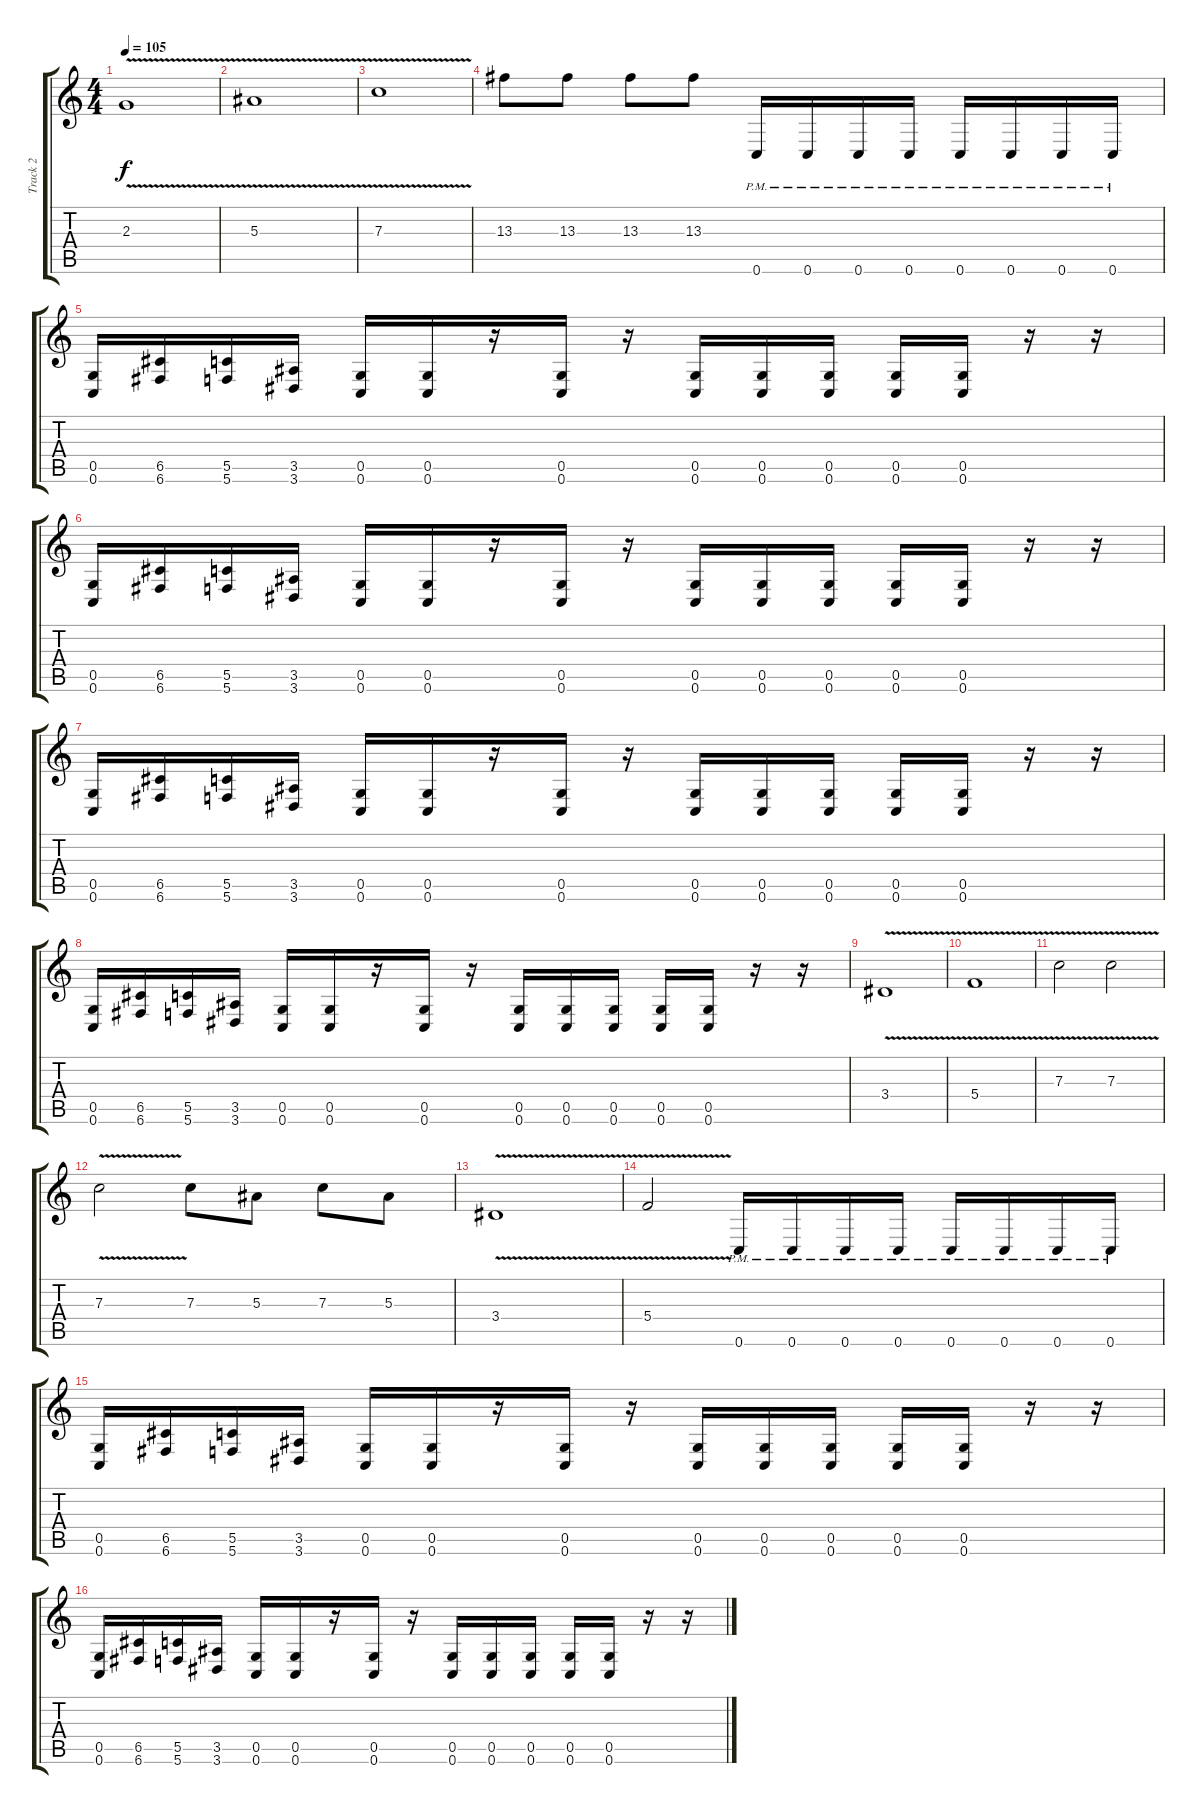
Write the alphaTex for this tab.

\track ("Track 2" "Track 2") {instrument distortionguitar}
\staff {score tabs}
\tuning (D4 A3 F3 C3 G2 C2) {hide}
\ts (4 4)
\tempo 105
\clef g2
\ks c
2.3{v}.1{dy f} |
5.3{v}.1 |
7.3{v}.1 |
13.3.8 13.3.8 13.3.8 13.3.8 0.6{pm}.16 0.6{pm}.16 0.6{pm}.16 0.6{pm}.16 0.6{pm}.16 0.6{pm}.16 0.6{pm}.16 0.6{pm}.16 |
(0.5 0.6).16 (6.5 6.6).16 (5.5 5.6).16 (3.5 3.6).16 (0.5 0.6).16 (0.5 0.6).16 r.16 (0.5 0.6).16 r.16 (0.5 0.6).16 (0.5 0.6).16 (0.5 0.6).16 (0.5 0.6).16 (0.5 0.6).16 r.16 r.16 |
(0.5 0.6).16 (6.5 6.6).16 (5.5 5.6).16 (3.5 3.6).16 (0.5 0.6).16 (0.5 0.6).16 r.16 (0.5 0.6).16 r.16 (0.5 0.6).16 (0.5 0.6).16 (0.5 0.6).16 (0.5 0.6).16 (0.5 0.6).16 r.16 r.16 |
(0.5 0.6).16 (6.5 6.6).16 (5.5 5.6).16 (3.5 3.6).16 (0.5 0.6).16 (0.5 0.6).16 r.16 (0.5 0.6).16 r.16 (0.5 0.6).16 (0.5 0.6).16 (0.5 0.6).16 (0.5 0.6).16 (0.5 0.6).16 r.16 r.16 |
(0.5 0.6).16 (6.5 6.6).16 (5.5 5.6).16 (3.5 3.6).16 (0.5 0.6).16 (0.5 0.6).16 r.16 (0.5 0.6).16 r.16 (0.5 0.6).16 (0.5 0.6).16 (0.5 0.6).16 (0.5 0.6).16 (0.5 0.6).16 r.16 r.16 |
3.4{v}.1 |
5.4{v}.1 |
7.3{v}.2 7.3{v}.2 |
7.3{v}.2 7.3.8 5.3.8 7.3.8 5.3.8 |
3.4{v}.1 |
5.4{v}.2 0.6{pm}.16 0.6{pm}.16 0.6{pm}.16 0.6{pm}.16 0.6{pm}.16 0.6{pm}.16 0.6{pm}.16 0.6{pm}.16 |
(0.5 0.6).16 (6.5 6.6).16 (5.5 5.6).16 (3.5 3.6).16 (0.5 0.6).16 (0.5 0.6).16 r.16 (0.5 0.6).16 r.16 (0.5 0.6).16 (0.5 0.6).16 (0.5 0.6).16 (0.5 0.6).16 (0.5 0.6).16 r.16 r.16 |
(0.5 0.6).16 (6.5 6.6).16 (5.5 5.6).16 (3.5 3.6).16 (0.5 0.6).16 (0.5 0.6).16 r.16 (0.5 0.6).16 r.16 (0.5 0.6).16 (0.5 0.6).16 (0.5 0.6).16 (0.5 0.6).16 (0.5 0.6).16 r.16 r.16
